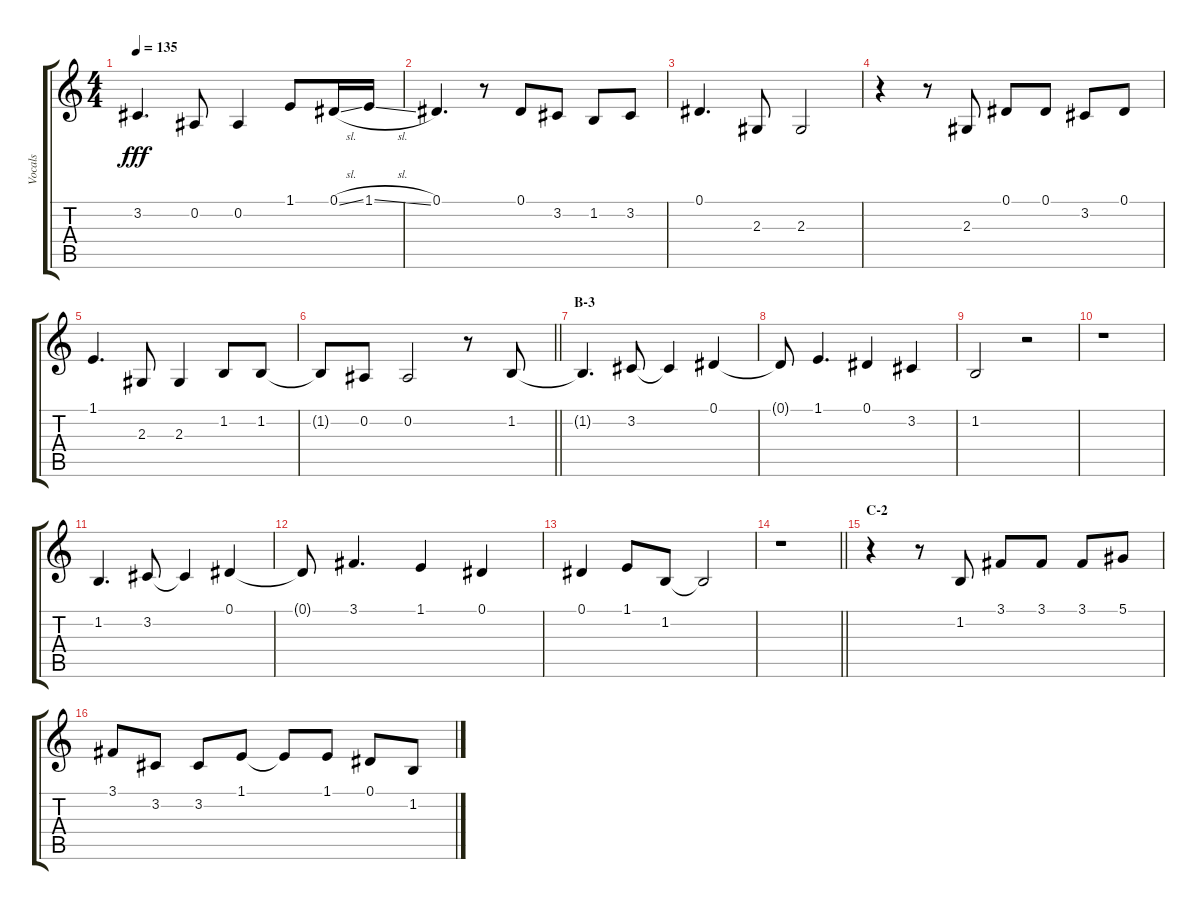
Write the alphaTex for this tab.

\track ("Vocals" "Vocals") {instrument voiceoohs}
\staff {score tabs}
\tuning (Eb4 Bb3 Gb3 Db3 Ab2 Eb2) {hide}
\ts (4 4)
\tempo 135
\clef g2
\ks c
3.2.4{d dy fff} 0.2.8 0.2.4 1.1.8 0.1{sl}.16 1.1{sl}.16 |
0.1.4{d} r.8 0.1.8 3.2.8 1.2.8 3.2.8 |
0.1.4{d} 2.3.8 2.3.2 |
r.4 r.8 2.3.8 0.1.8 0.1.8 3.2.8 0.1.8 |
1.1.4{d} 2.3.8 2.3.4 1.2.8 1.2.8 |
\barLineRight lightlight
1.2{t}.8 0.2.8 0.2.2 r.8 1.2.8 |
\section ("" "B-3")
1.2{t}.4{d} 3.2.8 3.2{t}.4 0.1.4 |
0.1{t}.8 1.1.4{d} 0.1.4 3.2.4 |
1.2.2 r.2 |
r.1 |
1.2.4{d} 3.2.8 3.2{t}.4 0.1.4 |
0.1{t}.8 3.1.4{d} 1.1.4 0.1.4 |
0.1.4 1.1.8 1.2.8 1.2{t}.2 |
\barLineRight lightlight
r.1 |
\section ("" "C-2")
r.4 r.8 1.2.8 3.1.8 3.1.8 3.1.8 5.1.8 |
3.1.8 3.2.8 3.2.8 1.1.8 1.1{t}.8 1.1.8 0.1.8 1.2.8
